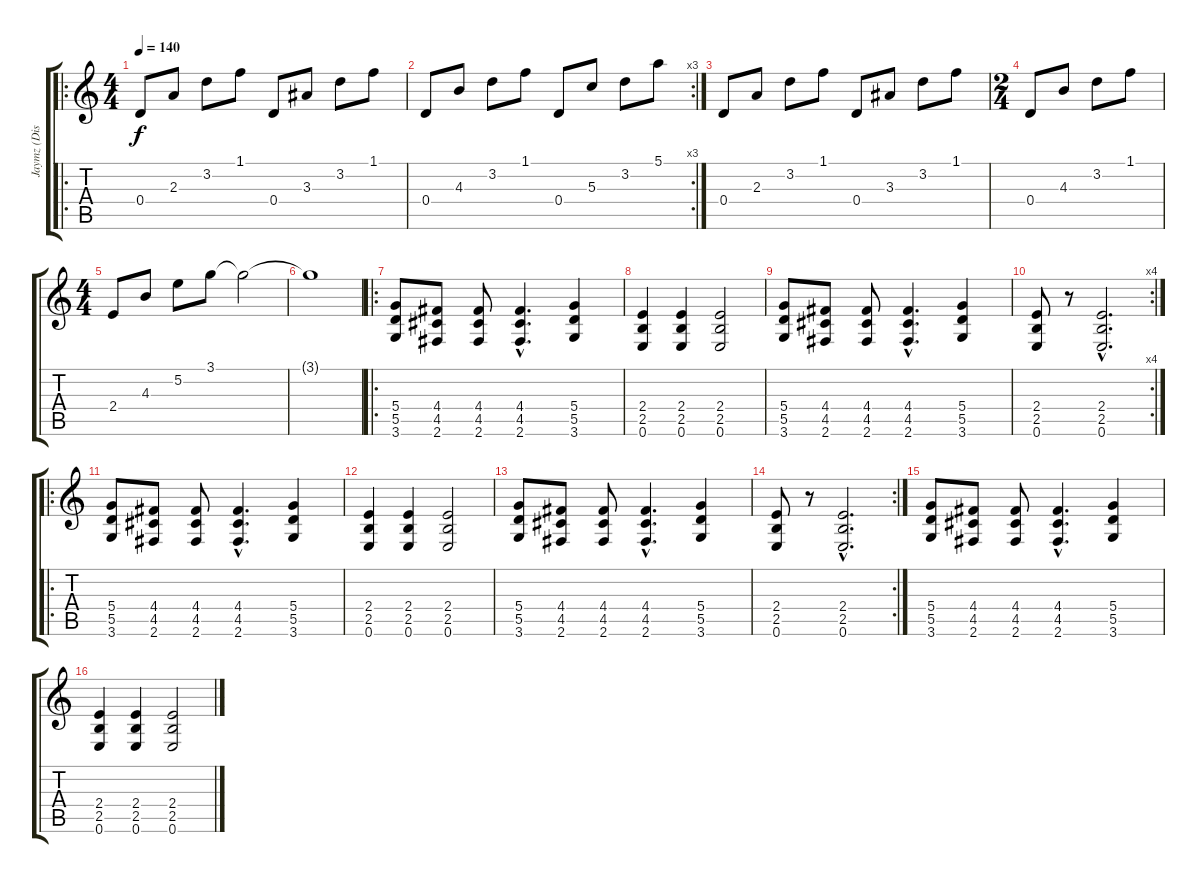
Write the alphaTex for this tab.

\track ("Jaymz (Disto Gtr)" "Jaymz (Dis") {instrument distortionguitar}
\staff {score tabs}
\tuning (E4 B3 G3 D3 A2 E2) {hide}
\ro
\ts (4 4)
\tempo 140
\clef g2
\ks c
0.4.8{dy f} 2.3.8 3.2.8 1.1.8 0.4.8 3.3.8 3.2.8 1.1.8 |
\rc 3
0.4.8 4.3.8 3.2.8 1.1.8 0.4.8 5.3.8 3.2.8 5.1.8 |
0.4.8 2.3.8 3.2.8 1.1.8 0.4.8 3.3.8 3.2.8 1.1.8 |
\ts (2 4)
0.4.8 4.3.8 3.2.8 1.1.8 |
\ts (4 4)
2.4.8 4.3.8 5.2.8 3.1.8 3.1{t}.2 |
3.1{t}.1 |
\ro
(5.4 5.5 3.6).8 (4.4 4.5 2.6).8 (4.4 4.5 2.6).8 (4.4{hac} 4.5{hac} 2.6{hac}).4{d} (5.4 5.5 3.6).4 |
(2.4 2.5 0.6).4 (2.4 2.5 0.6).4 (2.4 2.5 0.6).2 |
(5.4 5.5 3.6).8 (4.4 4.5 2.6).8 (4.4 4.5 2.6).8 (4.4{hac} 4.5{hac} 2.6{hac}).4{d} (5.4 5.5 3.6).4 |
\rc 4
(2.4 2.5 0.6).8 r.8 (2.4{hac} 2.5{hac} 0.6{hac}).2{d} |
\ro
(5.4 5.5 3.6).8 (4.4 4.5 2.6).8 (4.4 4.5 2.6).8 (4.4{hac} 4.5{hac} 2.6{hac}).4{d} (5.4 5.5 3.6).4 |
(2.4 2.5 0.6).4 (2.4 2.5 0.6).4 (2.4 2.5 0.6).2 |
(5.4 5.5 3.6).8 (4.4 4.5 2.6).8 (4.4 4.5 2.6).8 (4.4{hac} 4.5{hac} 2.6{hac}).4{d} (5.4 5.5 3.6).4 |
\rc 2
(2.4 2.5 0.6).8 r.8 (2.4{hac} 2.5{hac} 0.6{hac}).2{d} |
(5.4 5.5 3.6).8 (4.4 4.5 2.6).8 (4.4 4.5 2.6).8 (4.4{hac} 4.5{hac} 2.6{hac}).4{d} (5.4 5.5 3.6).4 |
(2.4 2.5 0.6).4 (2.4 2.5 0.6).4 (2.4 2.5 0.6).2
